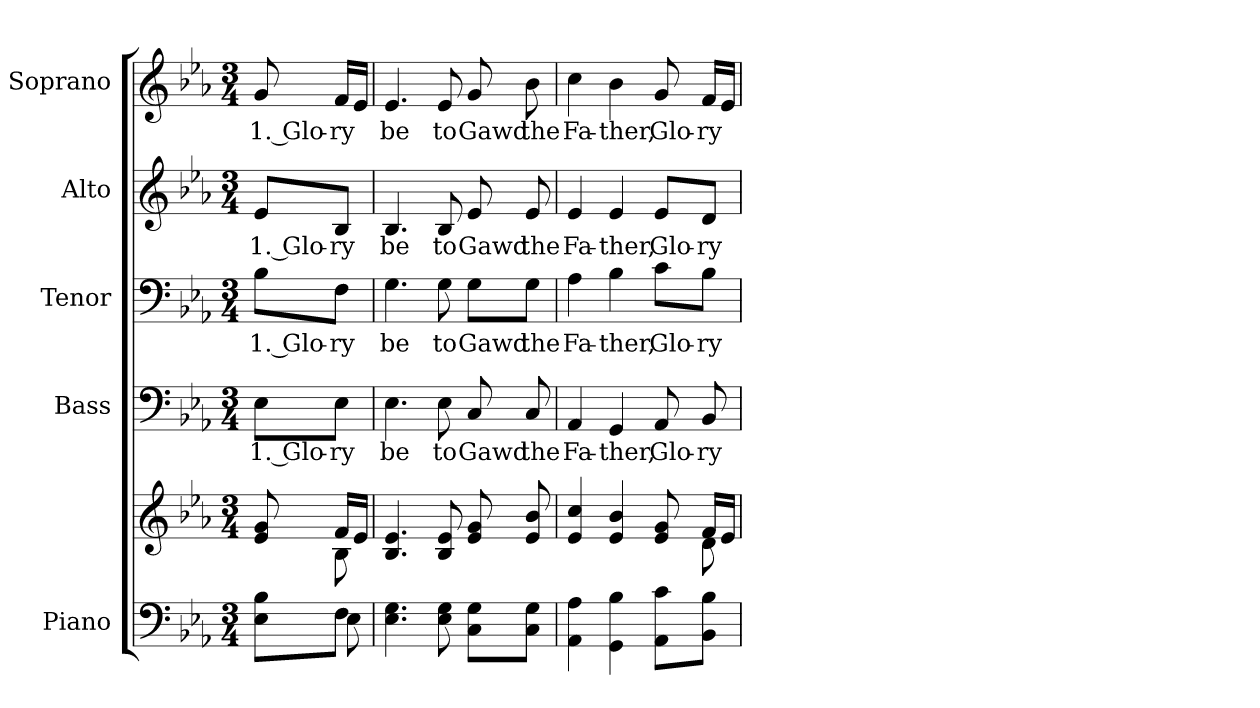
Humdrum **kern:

**kern	**kern	**kern	**text	**kern	**text	**kern	**text	**kern	**text
*part5	*part5	*part4	*part4	*part3	*part3	*part2	*part2	*part1	*part1
*staff6	*staff5	*staff4	*staff4	*staff3	*staff3	*staff2	*staff2	*staff1	*staff1
*I"Piano	*	*I"Bass	*	*I"Tenor	*	*I"Alto	*	*I"Soprano	*
*I'Pno.	*	*I'B.	*	*I'T.	*	*I'A.	*	*I'S.	*
!!LO:PB:g=z
*clefF4	*clefG2	*clefF4	*	*clefF4	*	*clefG2	*	*clefG2	*
*k[b-e-a-]	*k[b-e-a-]	*k[b-e-a-]	*	*k[b-e-a-]	*	*k[b-e-a-]	*	*k[b-e-a-]	*
*E-:	*E-:	*E-:	*	*E-:	*	*E-:	*	*E-:	*
*M3/4	*M3/4	*M3/4	*	*M3/4	*	*M3/4	*	*M3/4	*
*MM115	*MM115	*MM115	*	*MM115	*	*MM115	*	*MM115	*
=1	=1	=1	=1	=1	=1	=1	=1	=1	=1
*^	*^	*	*	*	*	*	*	*	*
!	!	!	!	!	!LO:LY:b:color=#000000	!	!	!	!	!	!
!	!	!	!	!	!	!	!LO:LY:b:color=#000000	!	!	!	!
!	!	!	!	!	!	!	!	!	!LO:LY:b:color=#000000	!	!
!	!	!	!	!	!	!	!	!	!	!	!LO:LY:b:color=#000000
8E-i\ 8B-i\L	8ryy	8e-i/ 8gi	8ryy	8E-i\L	1. Glo-	8B-i\L	1. Glo-	8e-i/L	1. Glo-	8gi/	1. Glo-
!	!	!	!	!	!LO:LY:b:color=#000000	!	!	!	!	!	!
!	!	!	!	!	!	!	!LO:LY:b:color=#000000	!	!	!	!
!	!	!	!	!	!	!	!	!	!LO:LY:b:color=#000000	!	!
!	!	!	!	!	!	!	!	!	!	!	!LO:LY:b:color=#000000
8Fi\J	8E-i\	16fi/LL	8B-i\	8E-i\J	-ry	8Fi\J	-ry	8B-i/J	-ry	16fi/LL	-ry
.	.	16e-i/JJ	.	.	.	.	.	.	.	16e-i/JJ	.
*v	*v	*	*	*	*	*	*	*	*	*	*
*	*v	*v	*	*	*	*	*	*	*	*
=2	=2	=2	=2	=2	=2	=2	=2	=2	=2
!	!	!	!LO:LY:b:color=#000000	!	!	!	!	!	!
!	!	!	!	!	!LO:LY:b:color=#000000	!	!	!	!
!	!	!	!	!	!	!	!LO:LY:b:color=#000000	!	!
!	!	!	!	!	!	!	!	!	!LO:LY:b:color=#000000
4.E-i\ 4.Gi	4.B-i/ 4.e-i	4.E-i\	be	4.Gi\	be	4.B-i/	be	4.e-i/	be
!	!	!	!LO:LY:b:color=#000000	!	!	!	!	!	!
!	!	!	!	!	!LO:LY:b:color=#000000	!	!	!	!
!	!	!	!	!	!	!	!LO:LY:b:color=#000000	!	!
!	!	!	!	!	!	!	!	!	!LO:LY:b:color=#000000
8E-i\ 8Gi	8B-i/ 8e-i	8E-i\	to	8Gi\	to	8B-i/	to	8e-i/	to
!	!	!	!LO:LY:b:color=#000000	!	!	!	!	!	!
!	!	!	!	!	!LO:LY:b:color=#000000	!	!	!	!
!	!	!	!	!	!	!	!LO:LY:b:color=#000000	!	!
!	!	!	!	!	!	!	!	!	!LO:LY:b:color=#000000
8Ci\ 8Gi\L	8e-i/ 8gi	8Ci/	Gawd	8Gi\L	Gawd	8e-i/	Gawd	8gi/	Gawd
!	!	!	!LO:LY:b:color=#000000	!	!	!	!	!	!
!	!	!	!	!	!LO:LY:b:color=#000000	!	!	!	!
!	!	!	!	!	!	!	!LO:LY:b:color=#000000	!	!
!	!	!	!	!	!	!	!	!	!LO:LY:b:color=#000000
8Ci\ 8Gi\J	8e-i/ 8b-i	8Ci/	the	8Gi\J	the	8e-i/	the	8b-i\	the
!!LO:PB:g=z
=3	=3	=3	=3	=3	=3	=3	=3	=3	=3
*	*^	*	*	*	*	*	*	*	*
!	!	!	!	!LO:LY:b:color=#000000	!	!	!	!	!	!
!	!	!	!	!	!	!LO:LY:b:color=#000000	!	!	!	!
!	!	!	!	!	!	!	!	!LO:LY:b:color=#000000	!	!
!	!	!	!	!	!	!	!	!	!	!LO:LY:b:color=#000000
4AA-i\ 4A-i	4e-i/ 4cci	2ryy	4AA-i/	Fa-	4A-i\	Fa-	4e-i/	Fa-	4cci\	Fa-
!	!	!	!	!LO:LY:b:color=#000000	!	!	!	!	!	!
!	!	!	!	!	!	!LO:LY:b:color=#000000	!	!	!	!
!	!	!	!	!	!	!	!	!LO:LY:b:color=#000000	!	!
!	!	!	!	!	!	!	!	!	!	!LO:LY:b:color=#000000
4GGi\ 4B-i	4e-i/ 4b-i	.	4GGi/	-ther,	4B-i\	-ther,	4e-i/	-ther,	4b-i\	-ther,
!	!	!	!	!LO:LY:b:color=#000000	!	!	!	!	!	!
!	!	!	!	!	!	!LO:LY:b:color=#000000	!	!	!	!
!	!	!	!	!	!	!	!	!LO:LY:b:color=#000000	!	!
!	!	!	!	!	!	!	!	!	!	!LO:LY:b:color=#000000
8AA-i\ 8ci\L	8e-i/ 8gi	8ryy	8AA-i/	Glo-	8ci\L	Glo-	8e-i/L	Glo-	8gi/	Glo-
!	!	!	!	!LO:LY:b:color=#000000	!	!	!	!	!	!
!	!	!	!	!	!	!LO:LY:b:color=#000000	!	!	!	!
!	!	!	!	!	!	!	!	!LO:LY:b:color=#000000	!	!
!	!	!	!	!	!	!	!	!	!	!LO:LY:b:color=#000000
8BB-i\ 8B-i\J	16fi/LL	8di\	8BB-i/	-ry	8B-i\J	-ry	8di/J	-ry	16fi/LL	-ry
.	16e-i/JJ	.	.	.	.	.	.	.	16e-i/JJ	.
*	*v	*v	*	*	*	*	*	*	*	*
=	=	=	=	=	=	=	=	=	=
*-	*-	*-	*-	*-	*-	*-	*-	*-	*-
